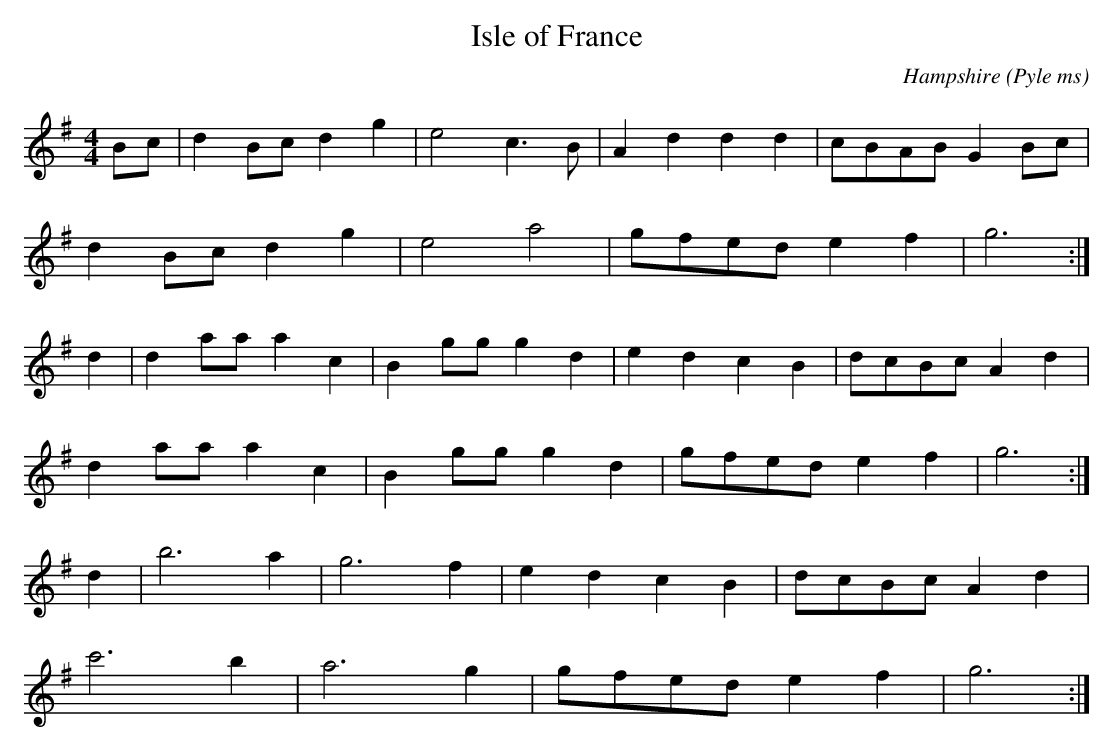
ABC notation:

X:1
T: Isle of France
O: Hampshire (Pyle ms)
M: 4/4
L: 1/4
K: G
B/c/ | dB/c/ dg |e2 c>B | Addd | c/B/A/B/ GB/c/ |
dB/c/ dg | e2 a2 | g/f/e/d/ ef | g3 :|
d | d a/a/a c| Bg/g/g d | edcB | d/c/B/c/A d |
da/a/a c | Bg/g/g d | g/f/e/d/e f | g3 :|
d | b3a |g3f | edcB | d/c/B/c/Ad |
c'3b | a3g | g/f/e/d/ef |g3 :|
